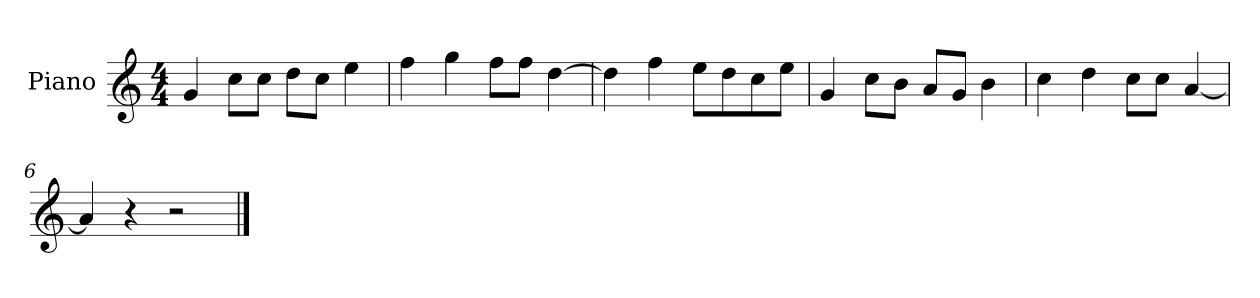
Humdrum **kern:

**kern
*part1
*staff1
*I"Piano
*I'P-no
*clefG2
*k[]
*M4/4
*MM90
=1
4g/
8cc\L
8cc\J
8dd\L
8cc\J
4ee\
=2
4ff\
4gg\
8ff\L
8ff\J
[4dd\
=3
4dd\]
4ff\
8ee\L
8dd\
8cc\
8ee\J
=4
4g/
8cc\L
8b\J
8a/L
8g/J
4b\
=5
4cc\
4dd\
8cc\L
8cc\J
[4a/
=6
4a/]
4r
2r
==
*-
